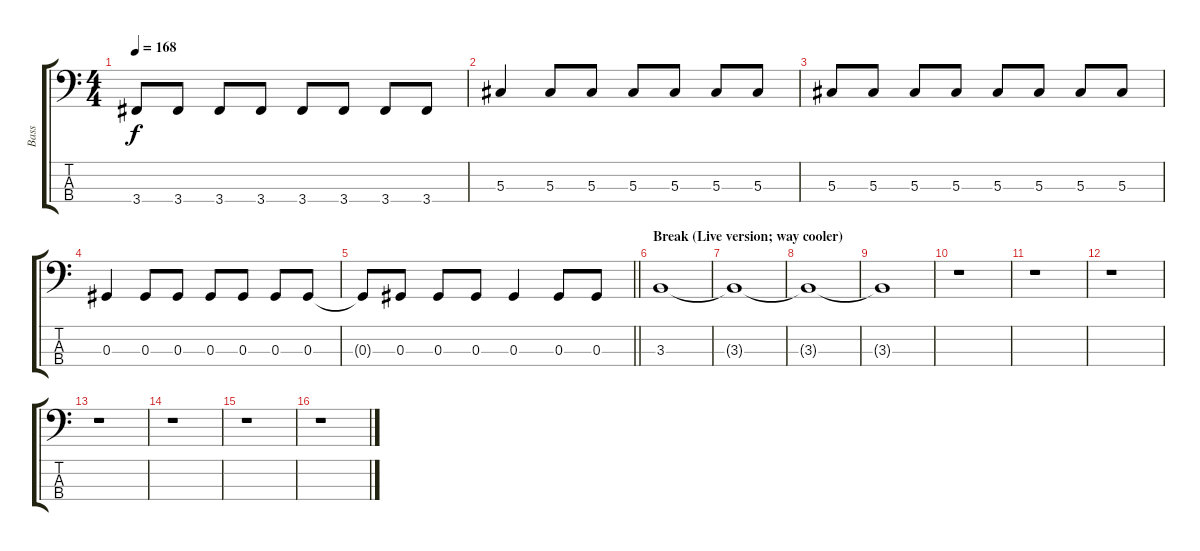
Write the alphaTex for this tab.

\track ("Bass" "Bass") {instrument electricbassfinger}
\staff {score tabs}
\tuning (Gb2 Db2 Ab1 Eb1) {hide}
\ts (4 4)
\tempo 168
\clef f4
\ks c
3.4.8{dy f} 3.4.8 3.4.8 3.4.8 3.4.8 3.4.8 3.4.8 3.4.8 |
5.3.4 5.3.8 5.3.8 5.3.8 5.3.8 5.3.8 5.3.8 |
5.3.8 5.3.8 5.3.8 5.3.8 5.3.8 5.3.8 5.3.8 5.3.8 |
0.3.4 0.3.8 0.3.8 0.3.8 0.3.8 0.3.8 0.3.8 |
\barLineRight lightlight
0.3{t}.8 0.3.8 0.3.8 0.3.8 0.3.4 0.3.8 0.3.8 |
\section ("" "Break (Live version; way cooler)")
3.3.1 |
3.3{t}.1 |
3.3{t}.1 |
3.3{t}.1 |
r.1 |
r.1 |
r.1 |
r.1 |
r.1 |
r.1 |
r.1
